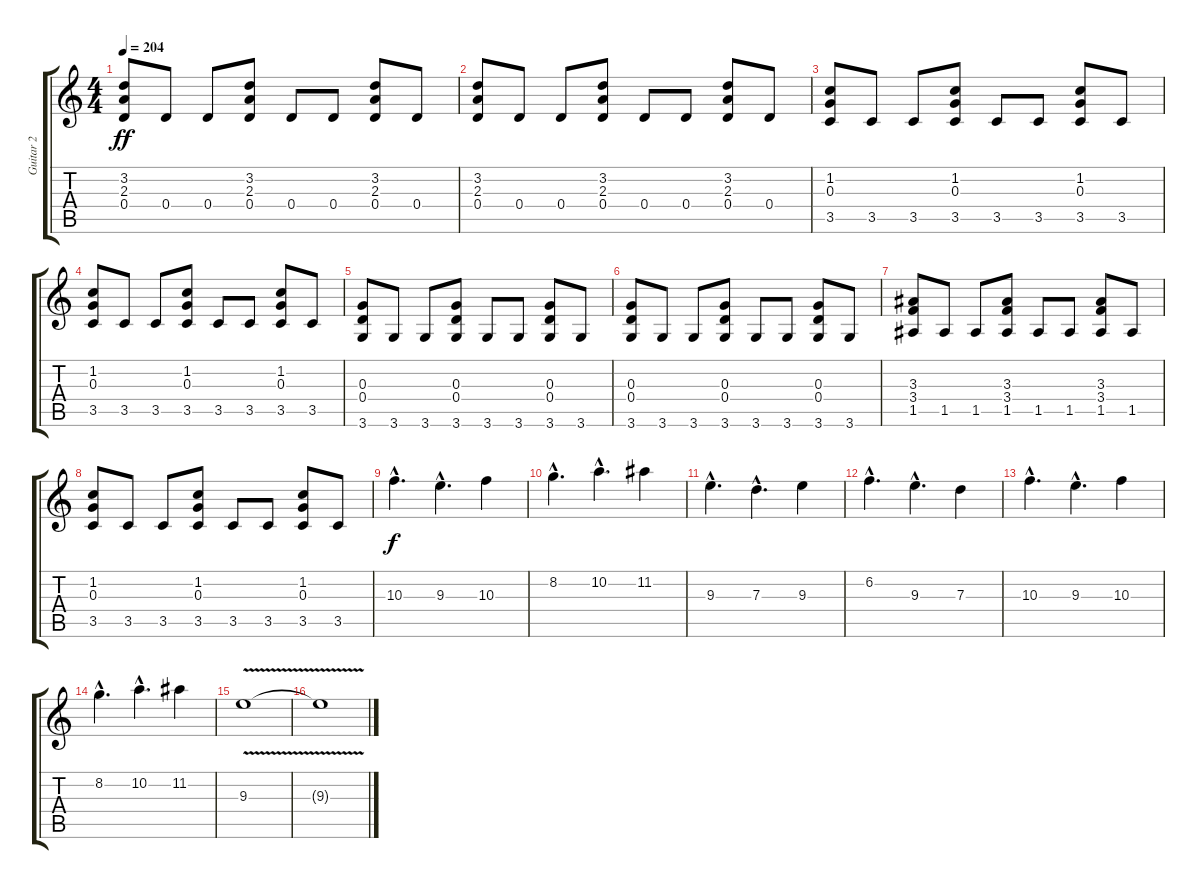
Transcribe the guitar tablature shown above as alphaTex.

\track ("Guitar 2" "Guitar 2") {instrument distortionguitar}
\staff {score tabs}
\tuning (E4 B3 G3 D3 A2 E2) {hide}
\ts (4 4)
\tempo 204
\clef g2
\ks c
(3.2 2.3 0.4).8{dy ff} 0.4.8 0.4.8 (3.2 2.3 0.4).8 0.4.8 0.4.8 (3.2 2.3 0.4).8 0.4.8 |
(3.2 2.3 0.4).8 0.4.8 0.4.8 (3.2 2.3 0.4).8 0.4.8 0.4.8 (3.2 2.3 0.4).8 0.4.8 |
(1.2 0.3 3.5).8 3.5.8 3.5.8 (1.2 0.3 3.5).8 3.5.8 3.5.8 (1.2 0.3 3.5).8 3.5.8 |
(1.2 0.3 3.5).8 3.5.8 3.5.8 (1.2 0.3 3.5).8 3.5.8 3.5.8 (1.2 0.3 3.5).8 3.5.8 |
(0.3 0.4 3.6).8 3.6.8 3.6.8 (0.3 0.4 3.6).8 3.6.8 3.6.8 (0.3 0.4 3.6).8 3.6.8 |
(0.3 0.4 3.6).8 3.6.8 3.6.8 (0.3 0.4 3.6).8 3.6.8 3.6.8 (0.3 0.4 3.6).8 3.6.8 |
(3.3 3.4 1.5).8 1.5.8 1.5.8 (3.3 3.4 1.5).8 1.5.8 1.5.8 (3.3 3.4 1.5).8 1.5.8 |
(1.2 0.3 3.5).8 3.5.8 3.5.8 (1.2 0.3 3.5).8 3.5.8 3.5.8 (1.2 0.3 3.5).8 3.5.8 |
10.3{hac}.4{d dy f} 9.3{hac}.4{d} 10.3.4 |
8.2{hac}.4{d} 10.2{hac}.4{d} 11.2.4 |
9.3{hac}.4{d} 7.3{hac}.4{d} 9.3.4 |
6.2{hac}.4{d} 9.3{hac}.4{d} 7.3.4 |
10.3{hac}.4{d} 9.3{hac}.4{d} 10.3.4 |
8.2{hac}.4{d} 10.2{hac}.4{d} 11.2.4 |
9.3{v}.1 |
9.3{t}.1
